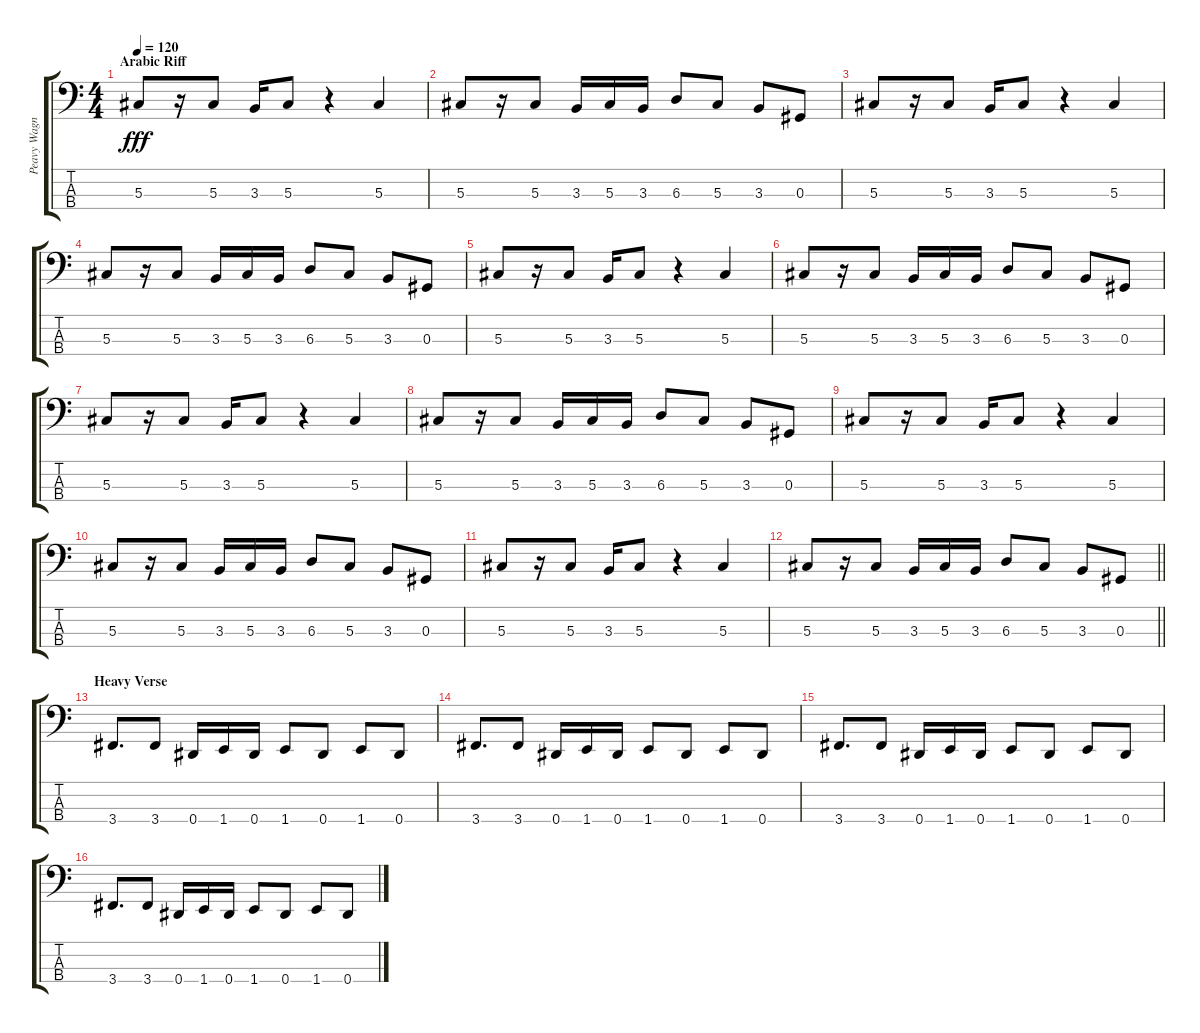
\track ("Peavy Wagner (bass)" "Peavy Wagn") {instrument electricbassfinger}
\staff {score tabs}
\tuning (Gb2 Db2 Ab1 Eb1) {hide}
\ts (4 4)
\section ("" "Arabic Riff")
\tempo 120
\clef f4
\ks c
5.3.8{dy fff} r.16 5.3.8 3.3.16 5.3.8 r.4 5.3.4 |
5.3.8 r.16 5.3.8 3.3.16 5.3.16 3.3.16 6.3.8 5.3.8 3.3.8 0.3.8 |
5.3.8 r.16 5.3.8 3.3.16 5.3.8 r.4 5.3.4 |
5.3.8 r.16 5.3.8 3.3.16 5.3.16 3.3.16 6.3.8 5.3.8 3.3.8 0.3.8 |
5.3.8 r.16 5.3.8 3.3.16 5.3.8 r.4 5.3.4 |
5.3.8 r.16 5.3.8 3.3.16 5.3.16 3.3.16 6.3.8 5.3.8 3.3.8 0.3.8 |
5.3.8 r.16 5.3.8 3.3.16 5.3.8 r.4 5.3.4 |
5.3.8 r.16 5.3.8 3.3.16 5.3.16 3.3.16 6.3.8 5.3.8 3.3.8 0.3.8 |
5.3.8 r.16 5.3.8 3.3.16 5.3.8 r.4 5.3.4 |
5.3.8 r.16 5.3.8 3.3.16 5.3.16 3.3.16 6.3.8 5.3.8 3.3.8 0.3.8 |
5.3.8 r.16 5.3.8 3.3.16 5.3.8 r.4 5.3.4 |
\barLineRight lightlight
5.3.8 r.16 5.3.8 3.3.16 5.3.16 3.3.16 6.3.8 5.3.8 3.3.8 0.3.8 |
\section ("" "Heavy Verse")
3.4.8{d} 3.4.8 0.4.16 1.4.16 0.4.16 1.4.8 0.4.8 1.4.8 0.4.8 |
3.4.8{d} 3.4.8 0.4.16 1.4.16 0.4.16 1.4.8 0.4.8 1.4.8 0.4.8 |
3.4.8{d} 3.4.8 0.4.16 1.4.16 0.4.16 1.4.8 0.4.8 1.4.8 0.4.8 |
3.4.8{d} 3.4.8 0.4.16 1.4.16 0.4.16 1.4.8 0.4.8 1.4.8 0.4.8
